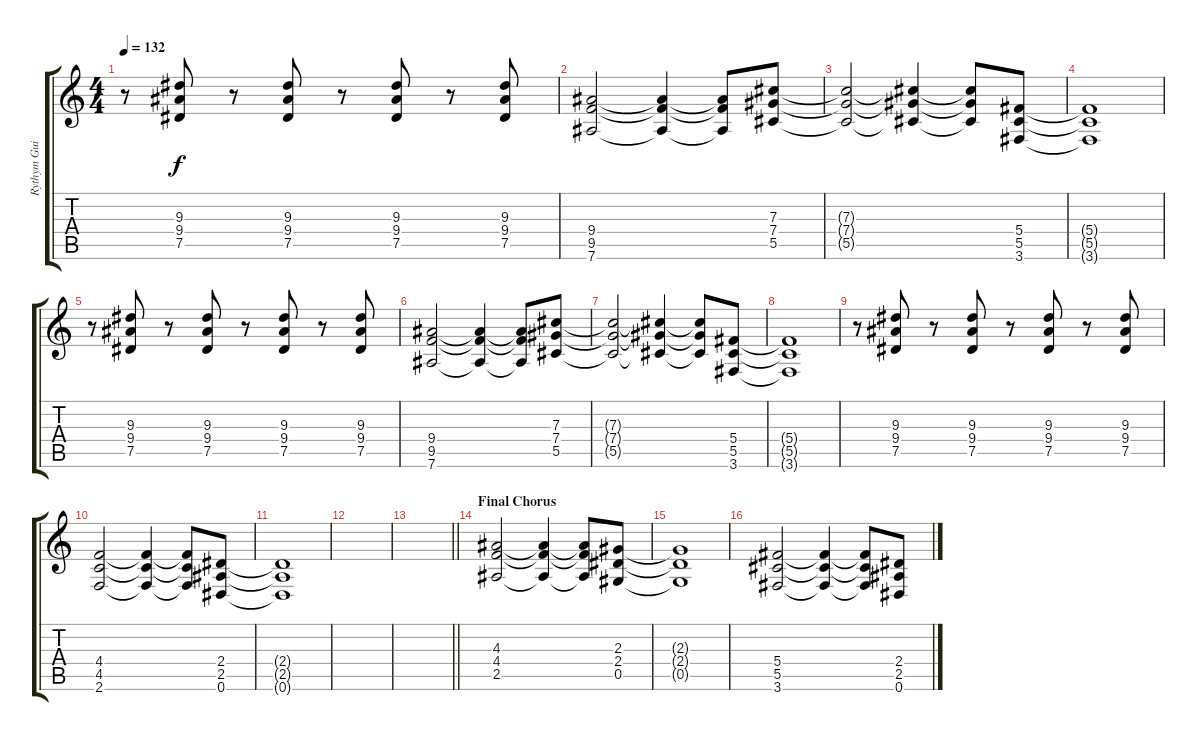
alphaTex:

\track ("Rythym Guitar" "Rythym Gui") {instrument distortionguitar}
\staff {score tabs}
\tuning (Eb4 Bb3 Gb3 Db3 Ab2 Eb2) {hide}
\ts (4 4)
\tempo 132
\clef g2
\ks c
r.8{dy f} (9.3 9.4 7.5).8{volume 14} r.8 (9.3 9.4 7.5).8 r.8 (9.3 9.4 7.5).8 r.8 (9.3 9.4 7.5).8 |
(9.4 9.5 7.6).2 (9.4{t} 9.5{t} 7.6{t}).4 (9.4{t} 9.5{t} 7.6{t}).8 (7.3 7.4 5.5).8 |
(7.3{t} 7.4{t} 5.5{t}).2 (7.3{t} 7.4{t} 5.5{t}).4 (7.3{t} 7.4{t} 5.5{t}).8 (5.4 5.5 3.6).8 |
(5.4{t} 5.5{t} 3.6{t}).1 |
r.8 (9.3 9.4 7.5).8 r.8 (9.3 9.4 7.5).8 r.8 (9.3 9.4 7.5).8 r.8 (9.3 9.4 7.5).8 |
(9.4 9.5 7.6).2 (9.4{t} 9.5{t} 7.6{t}).4 (9.4{t} 9.5{t} 7.6{t}).8 (7.3 7.4 5.5).8 |
(7.3{t} 7.4{t} 5.5{t}).2 (7.3{t} 7.4{t} 5.5{t}).4 (7.3{t} 7.4{t} 5.5{t}).8 (5.4 5.5 3.6).8 |
(5.4{t} 5.5{t} 3.6{t}).1 |
r.8 (9.3 9.4 7.5).8 r.8 (9.3 9.4 7.5).8 r.8 (9.3 9.4 7.5).8 r.8 (9.3 9.4 7.5).8 |
(4.4 4.5 2.6).2 (4.4{t} 4.5{t} 2.6{t}).4 (4.4{t} 4.5{t} 2.6{t}).8 (2.4 2.5 0.6).8 |
(2.4{t} 2.5{t} 0.6{t}).1 |
|
\barLineRight lightlight
|
\section ("" "Final Chorus")
(4.3 4.4 2.5).2 (4.3{t} 4.4{t} 2.5{t}).4 (4.3{t} 4.4{t} 2.5{t}).8 (2.3 2.4 0.5).8 |
(2.3{t} 2.4{t} 0.5{t}).1 |
(5.4 5.5 3.6).2 (5.4{t} 5.5{t} 3.6{t}).4 (5.4{t} 5.5{t} 3.6{t}).8 (2.4 2.5 0.6).8
